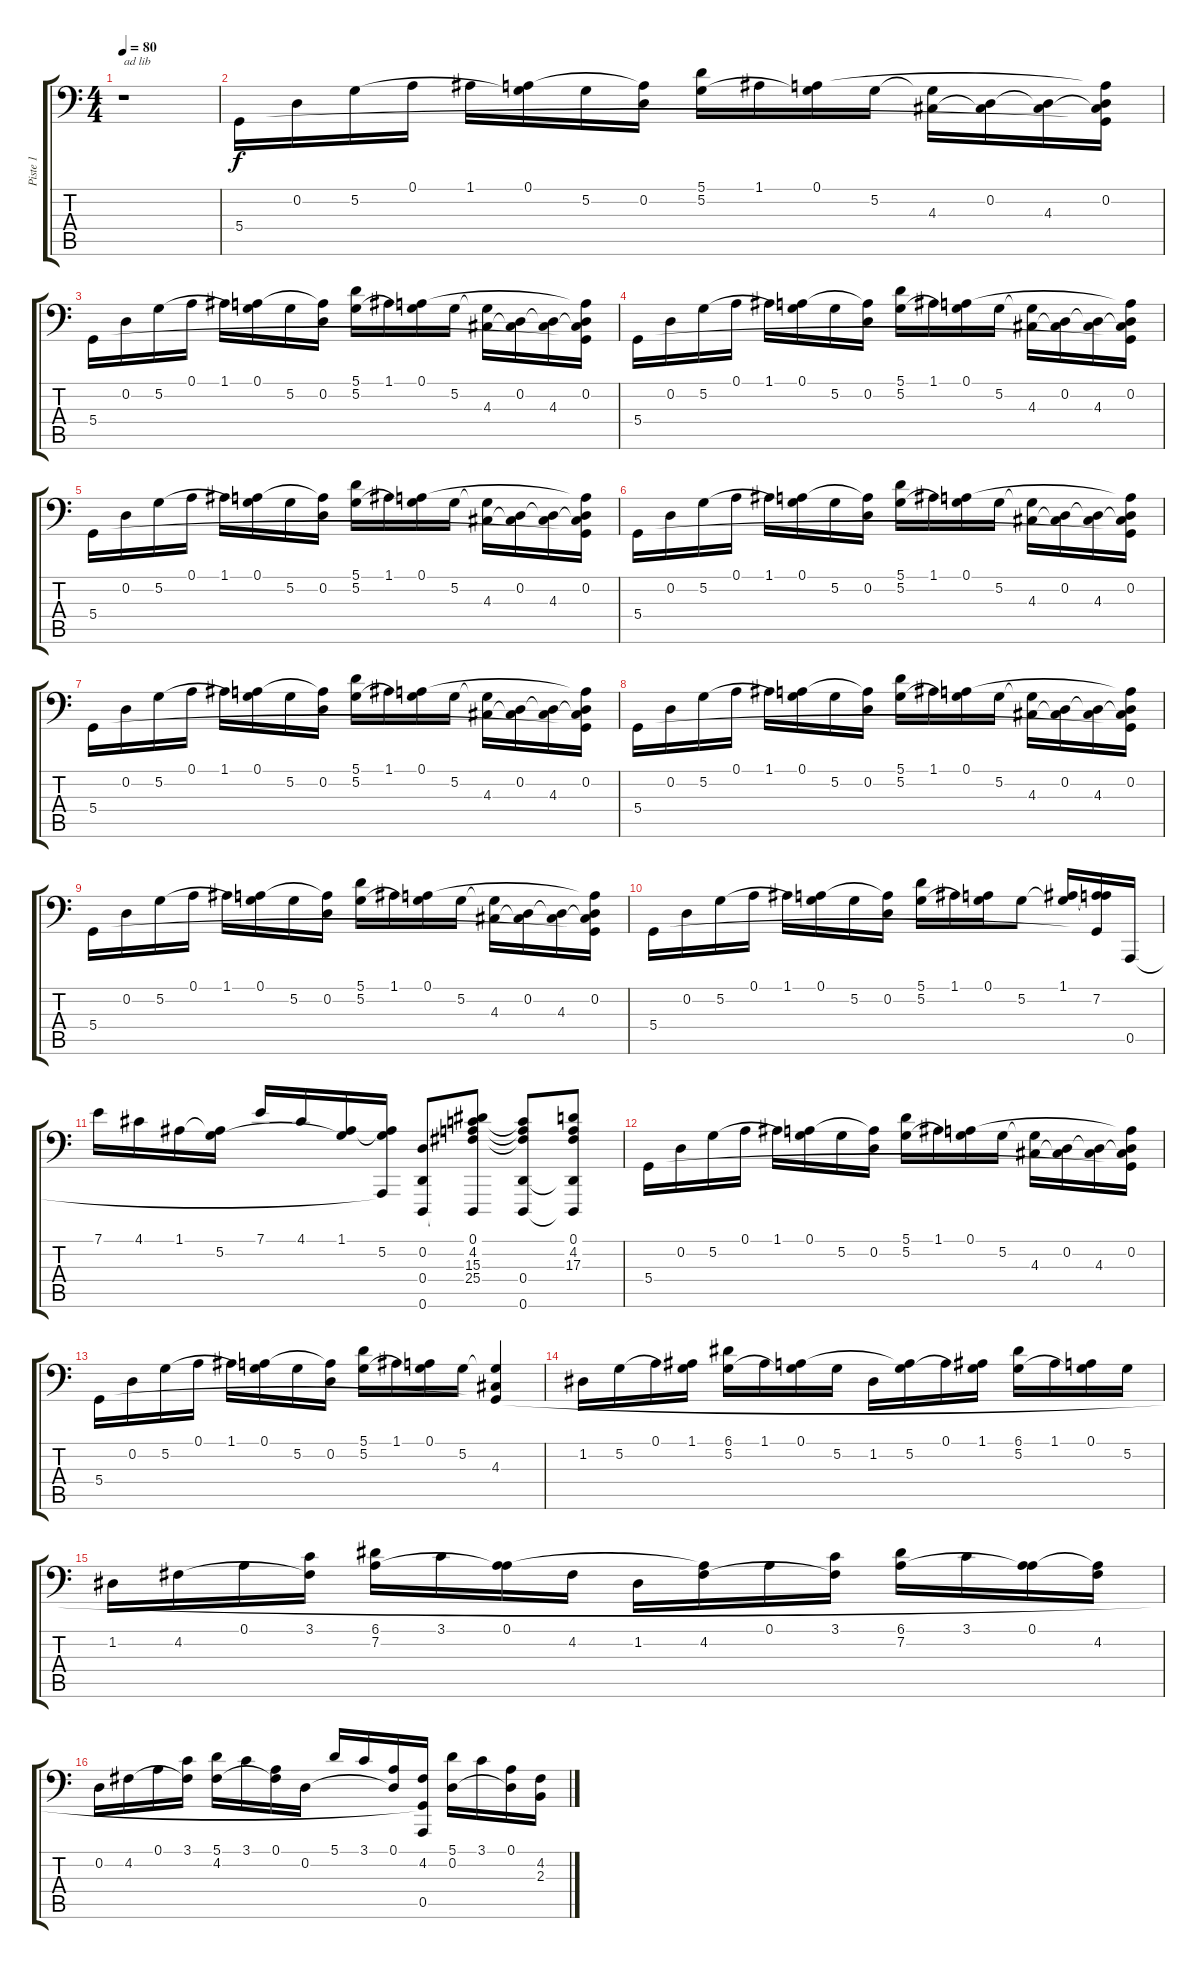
\track ("Piste 1" "Piste 1") {instrument acousticgrandpiano}
\staff {score tabs}
\tuning (A3 D3 A2 D2 A1 D1) {hide}
\ts (4 4)
\tempo 80
\clef f4
\ks c
r.1{txt "ad lib" dy f instrument acousticgrandpiano} |
5.4.16 0.2.16 5.2.16 0.1.16 1.1.16 (0.1 5.2{t}).16 5.2.16 (0.1{t} 0.2).16 (5.1 5.2).16 1.1.16 (0.1 5.2{t}).16 5.2.16 (5.2{t} 4.3).16 (0.2 4.3{t}).16 (0.2{t} 4.3).16 (0.1{t} 0.2 4.3{t} 5.4{t}).16 |
5.4.16 0.2.16 5.2.16 0.1.16 1.1.16 (0.1 5.2{t}).16 5.2.16 (0.1{t} 0.2).16 (5.1 5.2).16 1.1.16 (0.1 5.2{t}).16 5.2.16 (5.2{t} 4.3).16 (0.2 4.3{t}).16 (0.2{t} 4.3).16 (0.1{t} 0.2 4.3{t} 5.4{t}).16 |
5.4.16 0.2.16 5.2.16 0.1.16 1.1.16 (0.1 5.2{t}).16 5.2.16 (0.1{t} 0.2).16 (5.1 5.2).16 1.1.16 (0.1 5.2{t}).16 5.2.16 (5.2{t} 4.3).16 (0.2 4.3{t}).16 (0.2{t} 4.3).16 (0.1{t} 0.2 4.3{t} 5.4{t}).16 |
5.4.16 0.2.16 5.2.16 0.1.16 1.1.16 (0.1 5.2{t}).16 5.2.16 (0.1{t} 0.2).16 (5.1 5.2).16 1.1.16 (0.1 5.2{t}).16 5.2.16 (5.2{t} 4.3).16 (0.2 4.3{t}).16 (0.2{t} 4.3).16 (0.1{t} 0.2 4.3{t} 5.4{t}).16 |
5.4.16 0.2.16 5.2.16 0.1.16 1.1.16 (0.1 5.2{t}).16 5.2.16 (0.1{t} 0.2).16 (5.1 5.2).16 1.1.16 (0.1 5.2{t}).16 5.2.16 (5.2{t} 4.3).16 (0.2 4.3{t}).16 (0.2{t} 4.3).16 (0.1{t} 0.2 4.3{t} 5.4{t}).16 |
5.4.16 0.2.16 5.2.16 0.1.16 1.1.16 (0.1 5.2{t}).16 5.2.16 (0.1{t} 0.2).16 (5.1 5.2).16 1.1.16 (0.1 5.2{t}).16 5.2.16 (5.2{t} 4.3).16 (0.2 4.3{t}).16 (0.2{t} 4.3).16 (0.1{t} 0.2 4.3{t} 5.4{t}).16 |
5.4.16 0.2.16 5.2.16 0.1.16 1.1.16 (0.1 5.2{t}).16 5.2.16 (0.1{t} 0.2).16 (5.1 5.2).16 1.1.16 (0.1 5.2{t}).16 5.2.16 (5.2{t} 4.3).16 (0.2 4.3{t}).16 (0.2{t} 4.3).16 (0.1{t} 0.2 4.3{t} 5.4{t}).16 |
5.4.16 0.2.16 5.2.16 0.1.16 1.1.16 (0.1 5.2{t}).16 5.2.16 (0.1{t} 0.2).16 (5.1 5.2).16 1.1.16 (0.1 5.2{t}).16 5.2.16 (5.2{t} 4.3).16 (0.2 4.3{t}).16 (0.2{t} 4.3).16 (0.1{t} 0.2 4.3{t} 5.4{t}).16 |
5.4.16 0.2.16 5.2.16 0.1.16 1.1.16 (0.1 5.2{t}).16 5.2.16 (0.1{t} 0.2).16 (5.1 5.2).16 1.1.16 (0.1 5.2{t}).16 5.2.8 (1.1 5.2{t}).16 (1.1{t} 7.2 5.4{t}).16 0.5.16 |
7.1.16 4.1.16 1.1.16 (1.1{t} 5.2).16 7.1.16 4.1.16 (1.1 5.2{t}).16 (1.1{t} 5.2 0.5{t}).16 (0.2 0.4 0.6).8 (0.1 4.2 15.3 25.4 0.6{t}).8 (0.1{t} 4.2{t} 15.3{t} 0.4 0.6).8 (0.1 4.2 17.3 0.4{t} 0.6{t}).8 |
5.4.16 0.2.16 5.2.16 0.1.16 1.1.16 (0.1 5.2{t}).16 5.2.16 (0.1{t} 0.2).16 (5.1 5.2).16 1.1.16 (0.1 5.2{t}).16 5.2.16 (5.2{t} 4.3).16 (0.2 4.3{t}).16 (0.2{t} 4.3).16 (0.1{t} 0.2 4.3{t} 5.4{t}).16 |
5.4.16 0.2.16 5.2.16 0.1.16 1.1.16 (0.1 5.2{t}).16 5.2.16 (0.1{t} 0.2).16 (5.1 5.2).16 1.1.16 (0.1 5.2{t}).16 5.2.16 (5.2{t} 4.3 5.4{t}).4 |
1.2.16 5.2.16 0.1.16 (1.1 5.2{t}).16 (6.1 5.2).16 1.1.16 (0.1 5.2{t}).16 5.2.16 1.2.16 (0.1{t} 5.2).16 0.1.16 (1.1 5.2{t}).16 (6.1 5.2).16 1.1.16 (0.1 5.2{t}).16 5.2.16 |
1.2.16 4.2.16 0.1.16 (3.1 4.2{t}).16 (6.1 7.2).16 3.1.16 (0.1 7.2{t}).16 4.2.16 1.2.16 (0.1{t} 4.2).16 0.1.16 (3.1 4.2{t}).16 (6.1 7.2).16 3.1.16 (0.1 7.2{t}).16 (0.1{t} 4.2).16 |
0.2.16 4.2.16 0.1.16 (3.1 4.2{t}).16 (5.1 4.2).16 3.1.16 (0.1 4.2{t}).16 0.2.16 5.1.16 3.1.16 (0.1 0.2{t}).16 (4.2 5.4{t} 0.5).16 (5.1 0.2).16 3.1.16 (0.1 0.2{t}).16 (4.2 2.3).16
